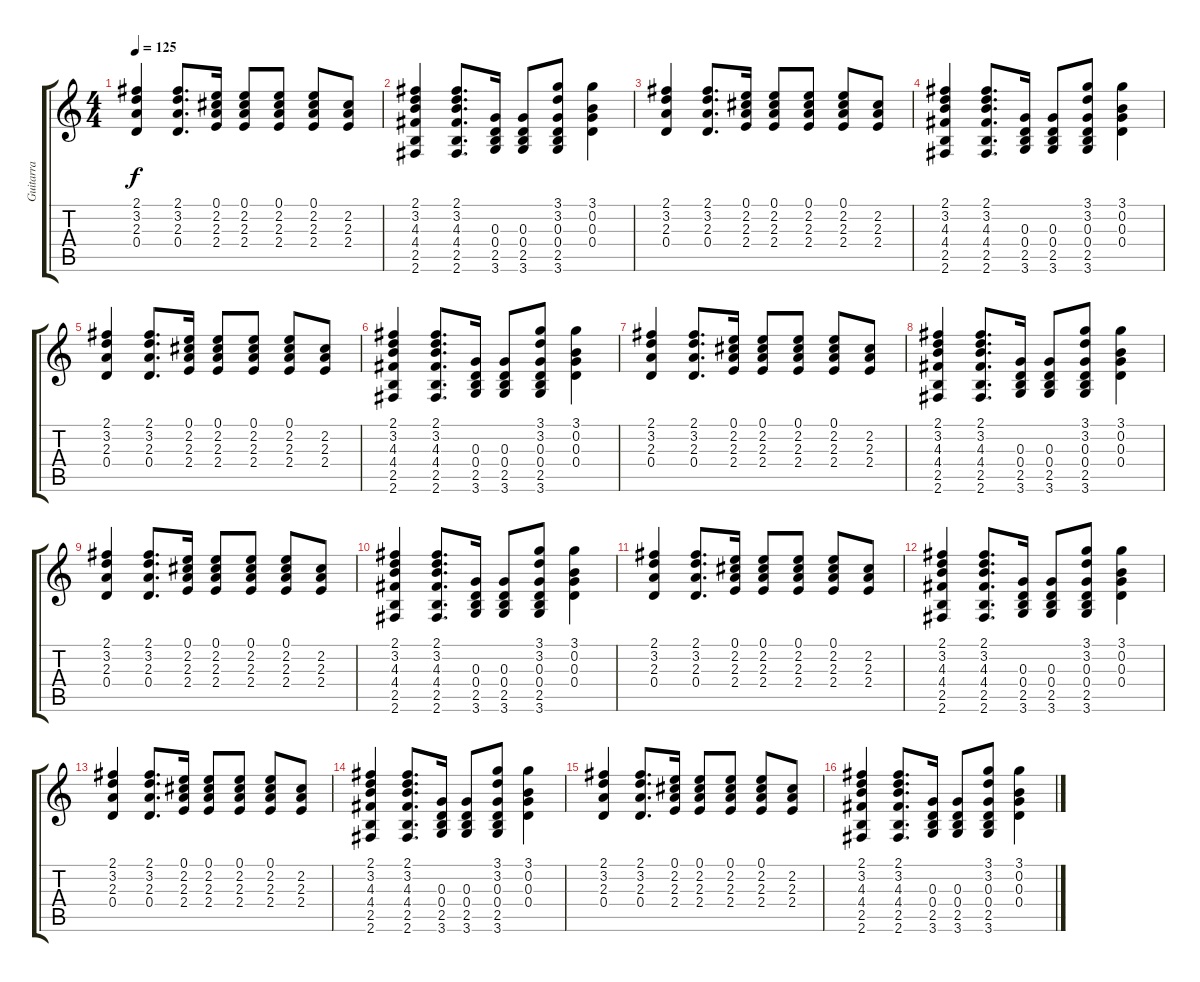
\track ("Guitarra" "Guitarra") {instrument distortionguitar}
\staff {score tabs}
\tuning (E4 B3 G3 D3 A2 E2) {hide}
\ts (4 4)
\tempo 125
\clef g2
\ks c
(2.1 3.2 2.3 0.4).4{dy f} (2.1 3.2 2.3 0.4).8{d} (0.1 2.2 2.3 2.4).16 (0.1 2.2 2.3 2.4).8 (0.1 2.2 2.3 2.4).8 (0.1 2.2 2.3 2.4).8 (2.2 2.3 2.4).8 |
(2.1 3.2 4.3 4.4 2.5 2.6).4 (2.1 3.2 4.3 4.4 2.5 2.6).8{d} (0.3 0.4 2.5 3.6).16 (0.3 0.4 2.5 3.6).8 (3.1 3.2 0.3 0.4 2.5 3.6).8 (3.1 0.2 0.3 0.4).4 |
(2.1 3.2 2.3 0.4).4 (2.1 3.2 2.3 0.4).8{d} (0.1 2.2 2.3 2.4).16 (0.1 2.2 2.3 2.4).8 (0.1 2.2 2.3 2.4).8 (0.1 2.2 2.3 2.4).8 (2.2 2.3 2.4).8 |
(2.1 3.2 4.3 4.4 2.5 2.6).4 (2.1 3.2 4.3 4.4 2.5 2.6).8{d} (0.3 0.4 2.5 3.6).16 (0.3 0.4 2.5 3.6).8 (3.1 3.2 0.3 0.4 2.5 3.6).8 (3.1 0.2 0.3 0.4).4 |
(2.1 3.2 2.3 0.4).4 (2.1 3.2 2.3 0.4).8{d} (0.1 2.2 2.3 2.4).16 (0.1 2.2 2.3 2.4).8 (0.1 2.2 2.3 2.4).8 (0.1 2.2 2.3 2.4).8 (2.2 2.3 2.4).8 |
(2.1 3.2 4.3 4.4 2.5 2.6).4{volume 12} (2.1 3.2 4.3 4.4 2.5 2.6).8{d} (0.3 0.4 2.5 3.6).16 (0.3 0.4 2.5 3.6).8 (3.1 3.2 0.3 0.4 2.5 3.6).8 (3.1 0.2 0.3 0.4).4 |
(2.1 3.2 2.3 0.4).4 (2.1 3.2 2.3 0.4).8{d} (0.1 2.2 2.3 2.4).16 (0.1 2.2 2.3 2.4).8 (0.1 2.2 2.3 2.4).8 (0.1 2.2 2.3 2.4).8 (2.2 2.3 2.4).8 |
(2.1 3.2 4.3 4.4 2.5 2.6).4 (2.1 3.2 4.3 4.4 2.5 2.6).8{d} (0.3 0.4 2.5 3.6).16 (0.3 0.4 2.5 3.6).8 (3.1 3.2 0.3 0.4 2.5 3.6).8 (3.1 0.2 0.3 0.4).4 |
(2.1 3.2 2.3 0.4).4 (2.1 3.2 2.3 0.4).8{d} (0.1 2.2 2.3 2.4).16 (0.1 2.2 2.3 2.4).8 (0.1 2.2 2.3 2.4).8 (0.1 2.2 2.3 2.4).8 (2.2 2.3 2.4).8 |
(2.1 3.2 4.3 4.4 2.5 2.6).4 (2.1 3.2 4.3 4.4 2.5 2.6).8{d} (0.3 0.4 2.5 3.6).16 (0.3 0.4 2.5 3.6).8 (3.1 3.2 0.3 0.4 2.5 3.6).8 (3.1 0.2 0.3 0.4).4 |
(2.1 3.2 2.3 0.4).4 (2.1 3.2 2.3 0.4).8{d} (0.1 2.2 2.3 2.4).16 (0.1 2.2 2.3 2.4).8 (0.1 2.2 2.3 2.4).8 (0.1 2.2 2.3 2.4).8 (2.2 2.3 2.4).8 |
(2.1 3.2 4.3 4.4 2.5 2.6).4 (2.1 3.2 4.3 4.4 2.5 2.6).8{d} (0.3 0.4 2.5 3.6).16 (0.3 0.4 2.5 3.6).8 (3.1 3.2 0.3 0.4 2.5 3.6).8 (3.1 0.2 0.3 0.4).4 |
(2.1 3.2 2.3 0.4).4 (2.1 3.2 2.3 0.4).8{d} (0.1 2.2 2.3 2.4).16 (0.1 2.2 2.3 2.4).8 (0.1 2.2 2.3 2.4).8 (0.1 2.2 2.3 2.4).8 (2.2 2.3 2.4).8 |
(2.1 3.2 4.3 4.4 2.5 2.6).4{volume 10} (2.1 3.2 4.3 4.4 2.5 2.6).8{d} (0.3 0.4 2.5 3.6).16 (0.3 0.4 2.5 3.6).8 (3.1 3.2 0.3 0.4 2.5 3.6).8 (3.1 0.2 0.3 0.4).4 |
(2.1 3.2 2.3 0.4).4 (2.1 3.2 2.3 0.4).8{d} (0.1 2.2 2.3 2.4).16 (0.1 2.2 2.3 2.4).8 (0.1 2.2 2.3 2.4).8 (0.1 2.2 2.3 2.4).8 (2.2 2.3 2.4).8 |
(2.1 3.2 4.3 4.4 2.5 2.6).4 (2.1 3.2 4.3 4.4 2.5 2.6).8{d} (0.3 0.4 2.5 3.6).16 (0.3 0.4 2.5 3.6).8 (3.1 3.2 0.3 0.4 2.5 3.6).8 (3.1 0.2 0.3 0.4).4
